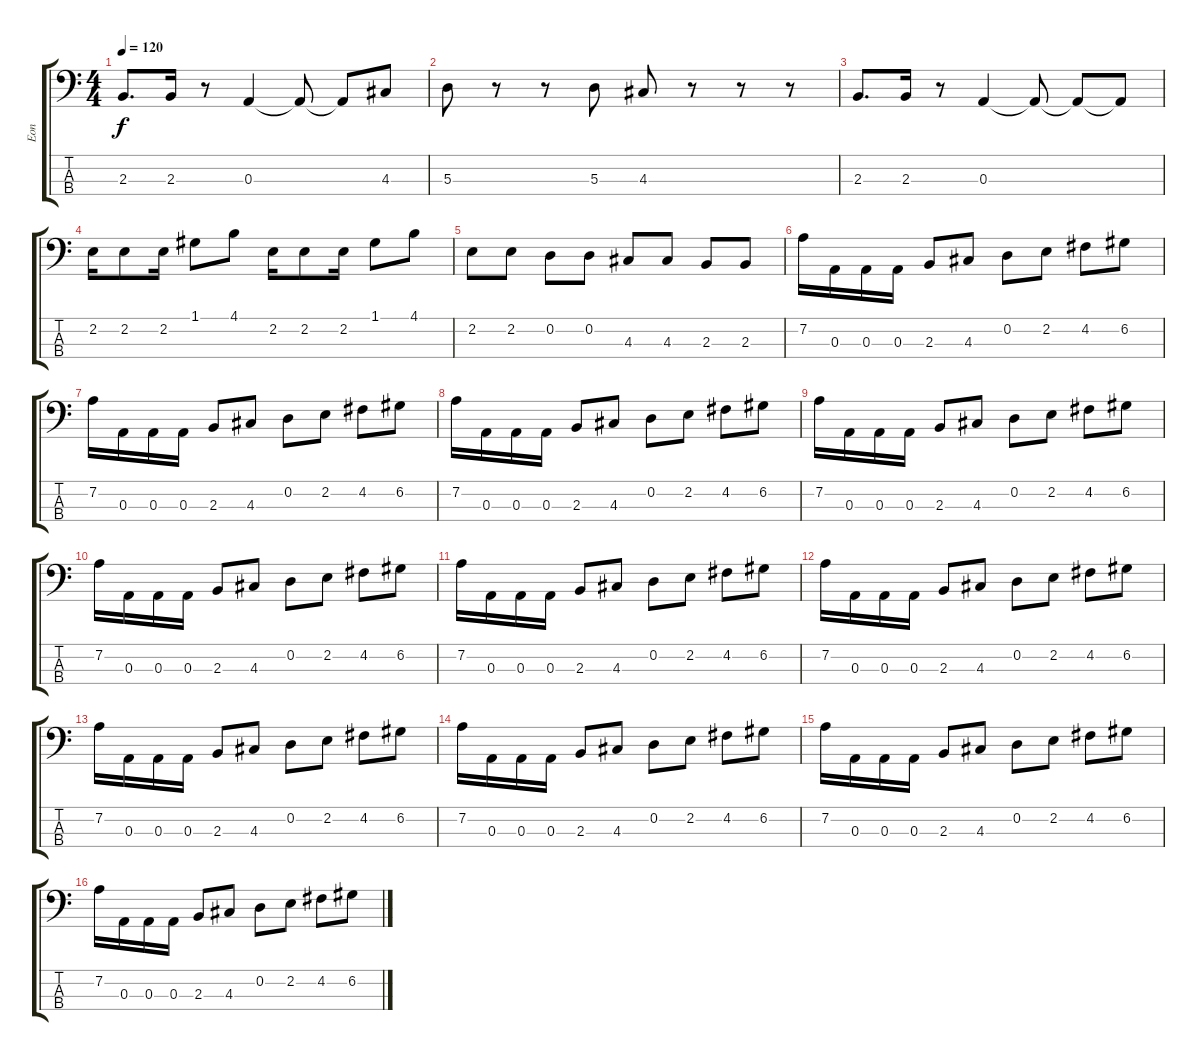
\track ("Eon" "Eon") {instrument electricbassfinger}
\staff {score tabs}
\tuning (G2 D2 A1 E1) {hide}
\ts (4 4)
\tempo 120
\clef f4
\ks c
2.3.8{d dy f} 2.3.16 r.8 0.3.4 0.3{t}.8 0.3{t}.8 4.3.8 |
5.3.8 r.8 r.8 5.3.8 4.3.8 r.8 r.8 r.8 |
2.3.8{d} 2.3.16 r.8 0.3.4 0.3{t}.8 0.3{t}.8 0.3{t}.8 |
2.2.16 2.2.8 2.2.16 1.1.8 4.1.8 2.2.16 2.2.8 2.2.16 1.1.8 4.1.8 |
2.2.8 2.2.8 0.2.8 0.2.8 4.3.8 4.3.8 2.3.8 2.3.8 |
7.2.16 0.3.16 0.3.16 0.3.16 2.3.8 4.3.8 0.2.8 2.2.8 4.2.8 6.2.8 |
7.2.16 0.3.16 0.3.16 0.3.16 2.3.8 4.3.8 0.2.8 2.2.8 4.2.8 6.2.8 |
7.2.16 0.3.16 0.3.16 0.3.16 2.3.8 4.3.8 0.2.8 2.2.8 4.2.8 6.2.8 |
7.2.16 0.3.16 0.3.16 0.3.16 2.3.8 4.3.8 0.2.8 2.2.8 4.2.8 6.2.8 |
7.2.16 0.3.16 0.3.16 0.3.16 2.3.8 4.3.8 0.2.8 2.2.8 4.2.8 6.2.8 |
7.2.16 0.3.16 0.3.16 0.3.16 2.3.8 4.3.8 0.2.8 2.2.8 4.2.8 6.2.8 |
7.2.16 0.3.16 0.3.16 0.3.16 2.3.8 4.3.8 0.2.8 2.2.8 4.2.8 6.2.8 |
7.2.16 0.3.16 0.3.16 0.3.16 2.3.8 4.3.8 0.2.8 2.2.8 4.2.8 6.2.8 |
7.2.16 0.3.16 0.3.16 0.3.16 2.3.8 4.3.8 0.2.8 2.2.8 4.2.8 6.2.8 |
7.2.16 0.3.16 0.3.16 0.3.16 2.3.8 4.3.8 0.2.8 2.2.8 4.2.8 6.2.8 |
7.2.16 0.3.16 0.3.16 0.3.16 2.3.8 4.3.8 0.2.8 2.2.8 4.2.8 6.2.8
